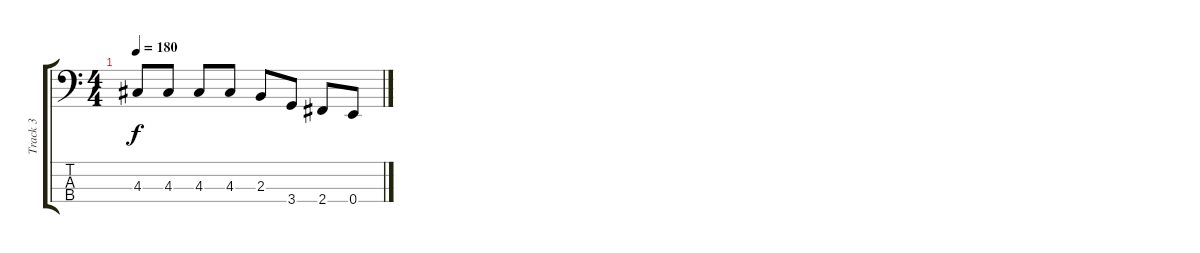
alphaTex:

\track ("Track 3" "Track 3") {instrument electricbassfinger}
\staff {score tabs}
\tuning (G2 D2 A1 E1) {hide}
\ts (4 4)
\tempo 180
\clef f4
\ks c
4.3.8{dy f} 4.3.8 4.3.8 4.3.8 2.3.8 3.4.8 2.4.8 0.4.8
